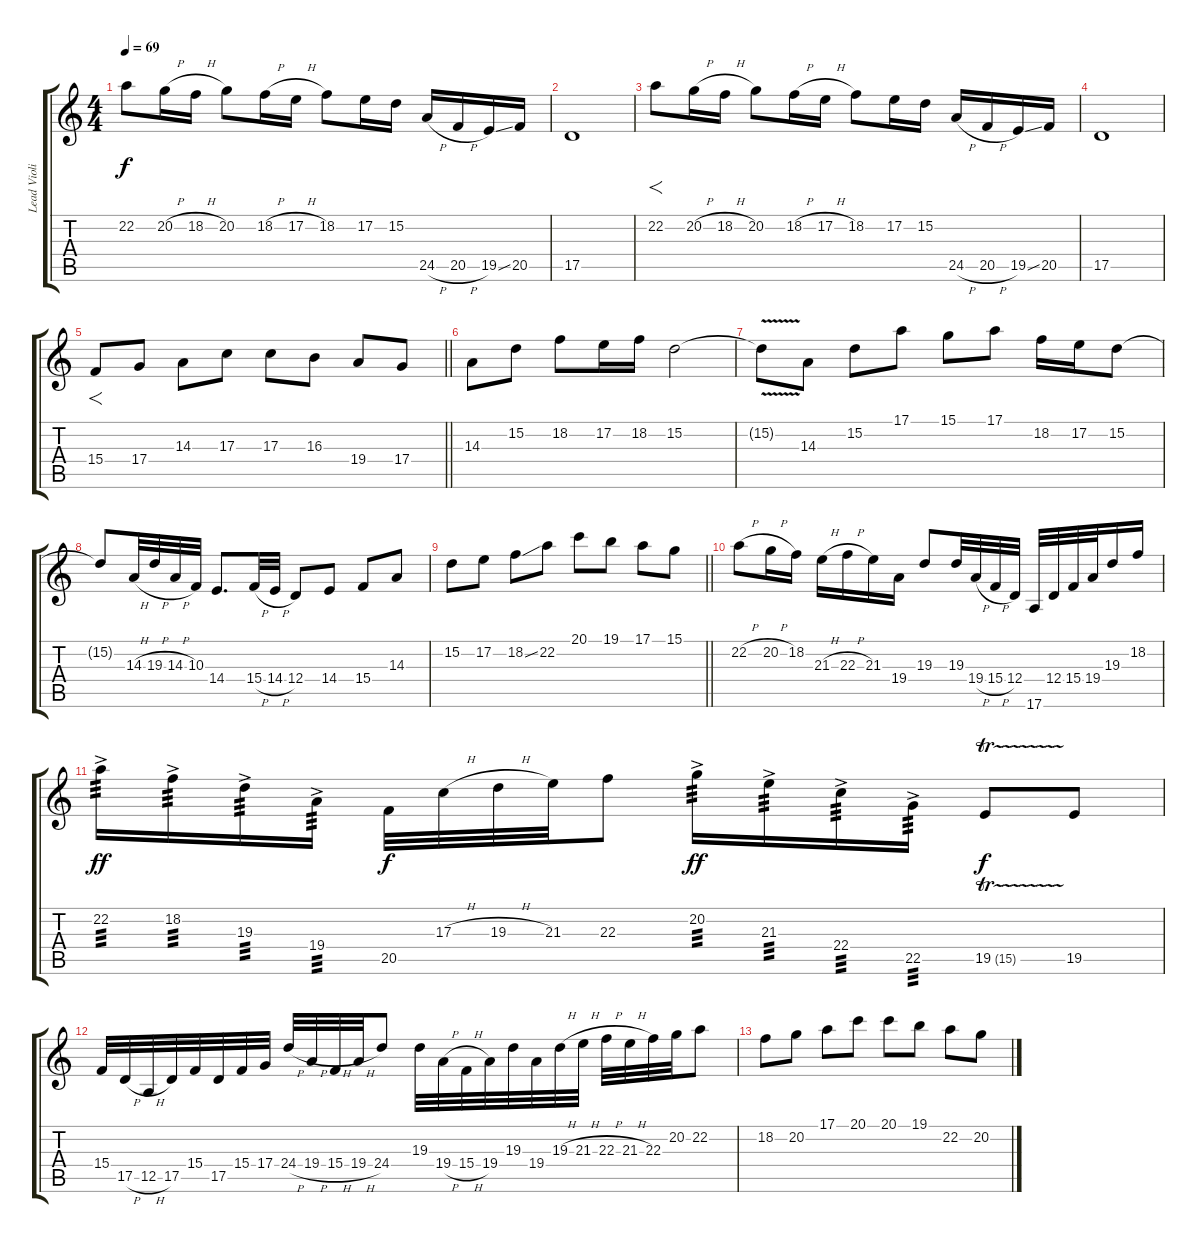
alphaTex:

\track ("Lead Violin" "Lead Violi") {instrument violin}
\staff {score tabs}
\tuning (E4 B3 G3 D3 A2 E2) {hide}
\ts (4 4)
\tempo 69
\clef g2
\ks aminor
22.2.8{dy f} 20.2{h}.16 18.2{h}.16 20.2.8 18.2{h}.16 17.2{h}.16 18.2.8 17.2.16 15.2.16 24.5{h}.16 20.5{h}.16 19.5{ss}.16 20.5.16 |
\ks c
17.5.1 |
22.2.8{f} 20.2{h}.16 18.2{h}.16 20.2.8 18.2{h}.16 17.2{h}.16 18.2.8 17.2.16 15.2.16 24.5{h}.16 20.5{h}.16 19.5{ss}.16 20.5.16 |
\ks aminor
17.5.1 |
\barLineRight lightlight
15.4.8{f} 17.4.8 14.3.8 17.3.8 17.3.8 16.3.8 19.4.8 17.4.8 |
14.3.8 15.2.8 18.2.8 17.2.16 18.2.16 15.2.2 |
15.2{v t}.8 14.3.8 15.2.8 17.1.8 15.1.8 17.1.8 18.2.16 17.2.16 15.2.8 |
15.2{t}.8 14.3{h}.32 19.3{h}.32 14.3{h}.32 10.3.32 14.4.8{d} 15.4{h}.32 14.4{h}.32 12.4.8 14.4.8 15.4.8 14.3.8 |
\barLineRight lightlight
15.2.8 17.2.8 18.2{ss}.8 22.2.8 20.1.8 19.1.8 17.1.8 15.1.8 |
22.2{h}.8 20.2{h}.16 18.2.16 21.3{h}.16 22.3{h}.16 21.3.16 19.4.16 19.3.8 19.3.32 19.4{h}.32 15.4{h}.32 12.4.32 17.6.32 12.4.32 15.4.32 19.4.32 19.3.16 18.2.16 |
22.2{ac}.16{tp 3 dy ff} 18.2{ac}.16{tp 3} 19.3{ac}.16{tp 3} 19.4{ac}.16{tp 3} 20.5.32{dy f} 17.3{h}.32 19.3{h}.32 21.3.32 22.3.8 20.2{ac}.16{tp 3 dy ff} 21.3{ac}.16{tp 3} 22.4{ac}.16{tp 3} 22.5{ac}.16{tp 3} 19.5{tr (15 32)}.8{dy f} 19.5.8 |
15.4.32 17.5{h}.32 12.5{h}.32 17.5.32 15.4.32 17.5.32 15.4.32 17.4.32 24.4{h}.32 19.4{h}.32 15.4{h}.32 19.4{h}.32 24.4.8 19.3.32 19.4{h}.32 15.4{h}.32 19.4.32 19.3.32 19.4.32 19.3{h}.32 21.3{h}.32 22.3{h}.32 21.3{h}.32 22.3.32 20.2.32 22.2.8 |
18.2.8 20.2.8 17.1.8 20.1.8 20.1.8 19.1.8 22.2.8 20.2.8
